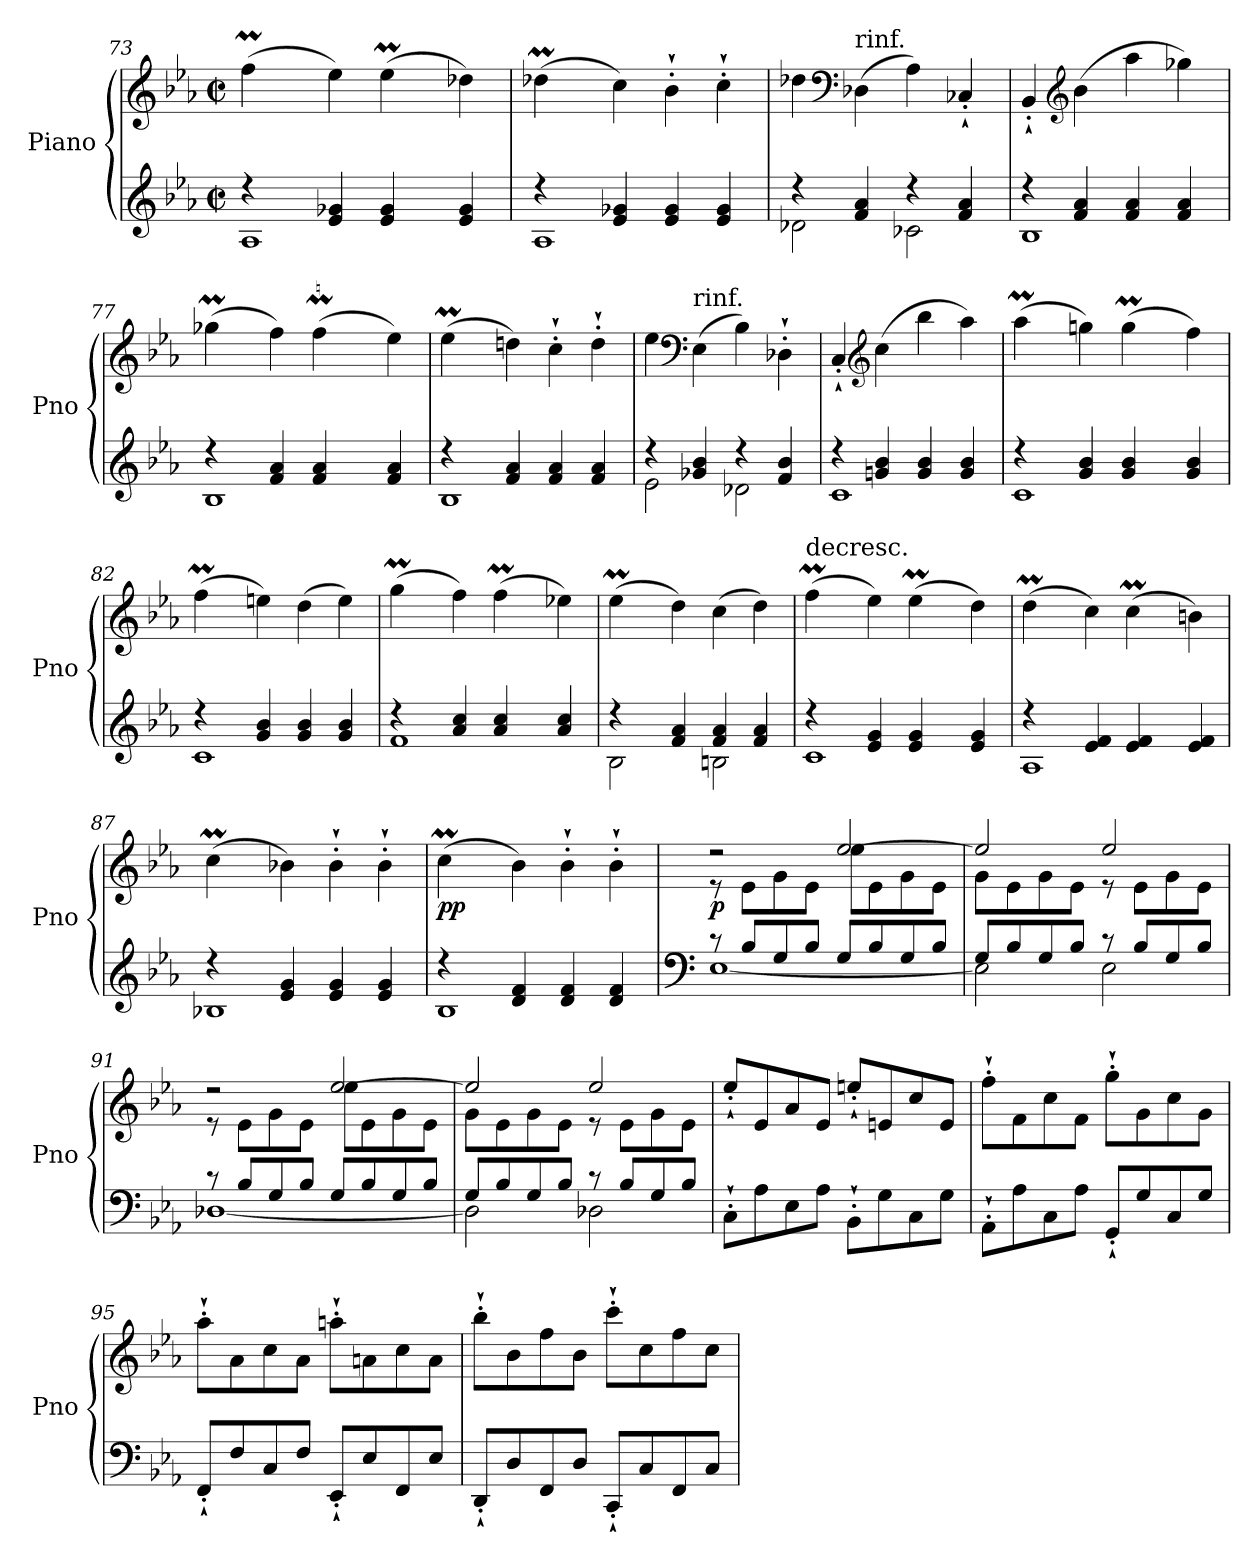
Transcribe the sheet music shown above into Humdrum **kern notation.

**kern	**kern	**dynam
*part1	*part1	*part1
*staff2	*staff1	*staff1/2
*I"Piano	*	*
*I'Pno	*	*
*clefG2	*clefG2	*
*k[b-e-a-]	*k[b-e-a-]	*
*E-:	*E-:	*
*M2/2	*M2/2	*
*met(c|)	*met(c|)	*
=73	=73	=73
*^	*^	*
4r	1A-	(>4ffM\	16ffLLyy	.
.	.	.	16gg-XJyy	.
.	.	.	8ffJyy	.
4e-/ 4g-X/	.	4ee-\)	4ryy	.
4e-/ 4g-/	.	(>4ee-M\	16ee-LLyy	.
.	.	.	16ffJyy	.
.	.	.	8ee-Jyy	.
4e-/ 4g-/	.	4dd-X\)	4ryy	.
=74	=74	=74	=74	=74
4r	1A-	(>4dd-XM\	16dd-LLyy	.
.	.	.	16ee-Jyy	.
.	.	.	8dd-Jyy	.
4e-/ 4g-X/	.	4cc\)	2.ryy	.
4e-/ 4g-/	.	4b-'`\	.	.
4e-/ 4g-/	.	4cc'`\	.	.
*	*	*v	*v	*
=75	=75	=75	=75
4r	2d-X\	4dd-X\	.
*	*	*clefF4	*
!	!	!LO:TX:a:t=rinf.	!
4f/ 4a-/	.	(>4D-X\	.
4r	2c-X\	4A-\)	.
4f/ 4a-/	.	4C-X'`/	.
!!LO:LB:g=z
=76	=76	=76	=76
4r	1B-	4BB-'`/	.
*	*	*clefG2	*
4f/ 4a-/	.	(>4b-\	.
4f/ 4a-/	.	4aa-\	.
4f/ 4a-/	.	4gg-X\)	.
=77	=77	=77	=77
*	*	*^	*
4r	1B-	(>4gg-XM\	16gg-LLyy	.
.	.	.	16aa-Jyy	.
.	.	.	8gg-Jyy	.
4f/ 4a-/	.	4ff\)	4ryy	.
4f/ 4a-/	.	(>4ffM\	16ffLLyy	.
.	.	.	16gg-Jyy	.
.	.	.	8ffJyy	.
4f/ 4a-/	.	4ee-\)	4ryy	.
=78	=78	=78	=78	=78
4r	1B-	(>4ee-M\	16ee-LLyy	.
.	.	.	16ffJyy	.
.	.	.	8ee-Jyy	.
4f/ 4a-/	.	4ddn\)	2.ryy	.
4f/ 4a-/	.	4cc'`\	.	.
4f/ 4a-/	.	4dd'`\	.	.
*	*	*v	*v	*
=79	=79	=79	=79
4r	2e-\	4ee-\	.
*	*	*clefF4	*
!	!	!LO:TX:a:t=rinf.	!
4g-X/ 4b-/	.	(>4E-\	.
4r	2d-X\	4B-\)	.
4f/ 4b-/	.	4D-X'`\	.
=80	=80	=80	=80
4r	1c	4C'`/	.
*	*	*clefG2	*
4gn/ 4b-/	.	(>4cc\	.
4g/ 4b-/	.	4bb-\	.
4g/ 4b-/	.	4aa-\)	.
!!LO:LB:g=z
=81	=81	=81	=81
*	*	*^	*
4r	1c	(>4aa-M\	16aa-LLyy	.
.	.	.	16bb-Jyy	.
.	.	.	8aa-Jyy	.
4g/ 4b-/	.	4ggn\)	4ryy	.
4g/ 4b-/	.	(>4ggm\	16ggLLyy	.
.	.	.	16aa-Jyy	.
.	.	.	8ggJyy	.
4g/ 4b-/	.	4ff\)	4ryy	.
=82	=82	=82	=82	=82
4r	1c	(>4ffM\	16ffLLyy	.
.	.	.	16ggJyy	.
.	.	.	8ffJyy	.
4g/ 4b-/	.	4een\)	2.ryy	.
4g/ 4b-/	.	(>4dd\	.	.
4g/ 4b-/	.	4ee\)	.	.
=83	=83	=83	=83	=83
4rdd	1f	(>4ggm\	16ggLLyy	.
.	.	.	16aa-Jyy	.
.	.	.	8ggJyy	.
4a-/ 4cc/	.	4ff\)	4ryy	.
4a-/ 4cc/	.	(>4ffM\	16ffLLyy	.
.	.	.	16ggJyy	.
.	.	.	8ffJyy	.
4a-/ 4cc/	.	4ee-X\)	4ryy	.
=84	=84	=84	=84	=84
4r	2B-\	(>4ee-M\	16ee-LLyy	.
.	.	.	16ffJyy	.
.	.	.	8ee-Jyy	.
4f/ 4a-/	.	4dd\)	2.ryy	.
4f/ 4a-/	2Bn\	(>4cc\	.	.
4f/ 4a-/	.	4dd\)	.	.
=85	=85	=85	=85	=85
!	!	!LO:TX:a:t=decresc.	!	!
4r	1c	(>4ffM\	16ffLLyy	.
.	.	.	16ggJyy	.
.	.	.	8ffJyy	.
4e-/ 4g/	.	4ee-\)	4ryy	.
4e-/ 4g/	.	(>4ee-M\	16ee-LLyy	.
.	.	.	16ffJyy	.
.	.	.	8ee-Jyy	.
4e-/ 4g/	.	4dd\)	4ryy	.
!!LO:LB:g=z	!!
=86	=86	=86	=86	=86
4r	1A-	(>4ddm\	16ddLLyy	.
.	.	.	16ee-Jyy	.
.	.	.	8ddJyy	.
4e-/ 4f/	.	4cc\)	4ryy	.
4e-/ 4f/	.	(>4ccM\	16ccLLyy	.
.	.	.	16ddJyy	.
.	.	.	8ccJyy	.
4e-/ 4f/	.	4bn\)	4ryy	.
=87	=87	=87	=87	=87
4r	1B-X	(>4ccM\	16ccLLyy	.
.	.	.	16ddJyy	.
.	.	.	8ccJyy	.
4e-/ 4g/	.	4b-X\)	2.ryy	.
4e-/ 4g/	.	4b-'`\	.	.
4e-/ 4g/	.	4b-'`\	.	.
=88	=88	=88	=88	=88
!	!	!	!	!LO:DY:b
4r	1B-	(>4ccM\	16ccLLyy	pp
.	.	.	16ddJyy	.
.	.	.	8ccJyy	.
4d/ 4f/	.	4b-\)	2.ryy	.
4d/ 4f/	.	4b-'`\	.	.
4d/ 4f/	.	4b-'`\	.	.
=89	=89	=89	=89	=89
*clefF4	*	*	*	*
!	!	!	!	!LO:DY:b
8rc	[1E-	2rdd	8re	p
8B-/L	.	.	8e-\L	.
8G/	.	.	8g\	.
8B-/J	.	.	8e-\J	.
8G/L	.	[2ee-/	8ee-\L	.
8B-/	.	.	8e-\	.
8G/	.	.	8g\	.
8B-/J	.	.	8e-\J	.
=90	=90	=90	=90	=90
8G/L	2E-\]	2ee-/]	8g\L	.
8B-/	.	.	8e-\	.
8G/	.	.	8g\	.
8B-/J	.	.	8e-\J	.
8rc	2E-\	2ee-/	8re	.
8B-/L	.	.	8e-\L	.
8G/	.	.	8g\	.
8B-/J	.	.	8e-\J	.
!!LO:PB:g=z	!!
=91	=91	=91	=91	=91
8rc	[1D-X	2rdd	8re	.
8B-/L	.	.	8e-\L	.
8G/	.	.	8g\	.
8B-/J	.	.	8e-\J	.
8G/L	.	[2ee-/	8ee-\L	.
8B-/	.	.	8e-\	.
8G/	.	.	8g\	.
8B-/J	.	.	8e-\J	.
=92	=92	=92	=92	=92
8G/L	2D-\]	2ee-/]	8g\L	.
8B-/	.	.	8e-\	.
8G/	.	.	8g\	.
8B-/J	.	.	8e-\J	.
8rc	2D-X\	2ee-/	8re	.
8B-/L	.	.	8e-\L	.
8G/	.	.	8g\	.
8B-/J	.	.	8e-\J	.
*v	*v	*	*	*
=93	=93	=93	=93
!	!LO:TX:a:t=cresc.	!	!
*	*v	*v	*
8C'`\L	8ee-'`/L	.
8A-\	8e-/	.
8E-\	8a-/	.
8A-\J	8e-/J	.
8BB-'`\L	8een'`/L	.
8G\	8en/	.
8C\	8cc/	.
8G\J	8e/J	.
=94	=94	=94
8AA-'`\L	8ff'`\L	.
8A-\	8f\	.
8C\	8cc\	.
8A-\J	8f\J	.
8GG'`/L	8gg'`\L	.
8G/	8g\	.
8C/	8cc\	.
8G/J	8g\J	.
!!LO:LB:g=z
=95	=95	=95
8FF'`/L	8aa-'`\L	.
8F/	8a-\	.
8C/	8cc\	.
8F/J	8a-\J	.
8EE-'`/L	8aan'`\L	.
8E-/	8an\	.
8FF/	8cc\	.
8E-/J	8a\J	.
=96	=96	=96
8DD'`/L	8bb-'`\L	.
8D/	8b-\	.
8FF/	8ff\	.
8D/J	8b-\J	.
8CC'`/L	8ccc'`\L	.
8C/	8cc\	.
8FF/	8ff\	.
8C/J	8cc\J	.
=	=	=
*-	*-	*-
